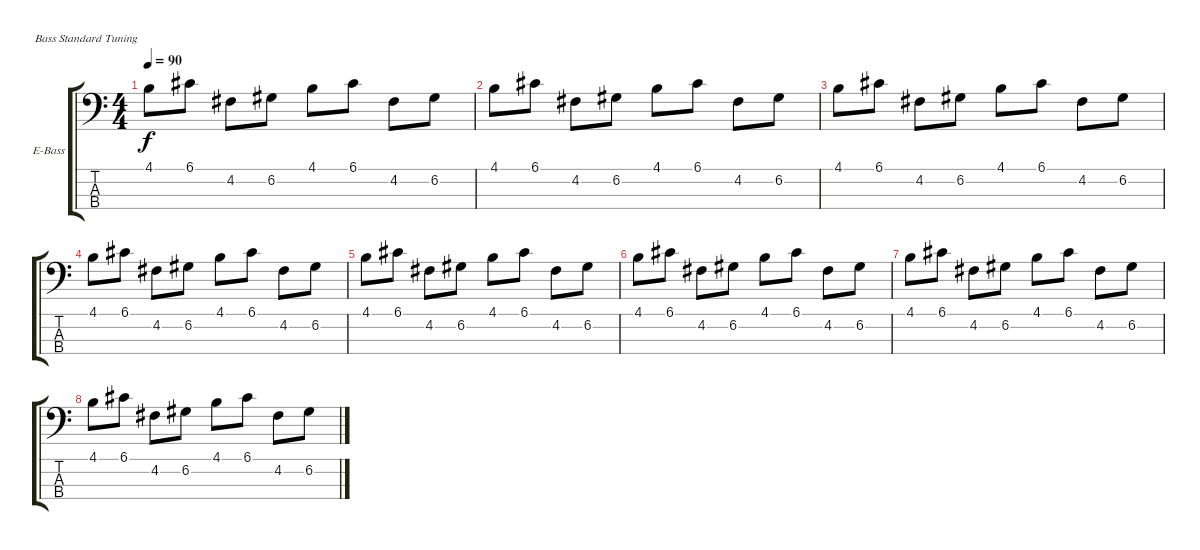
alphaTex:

\bracketExtendMode groupsimilarinstruments
\firstSystemTrackNameOrientation horizontal
\otherSystemsTrackNameOrientation horizontal
\track ("bass" "E-Bass") {instrument electricbassfinger}
\staff {score tabs}
\tuning (G2 D2 A1 E1)
\ts (4 4)
\tempo 90
\clef f4
\ks c
4.1.8{dy f} 6.1.8 4.2.8 6.2.8 4.1.8 6.1.8 4.2.8 6.2.8 |
4.1.8 6.1.8 4.2.8 6.2.8 4.1.8 6.1.8 4.2.8 6.2.8 |
4.1.8 6.1.8 4.2.8 6.2.8 4.1.8 6.1.8 4.2.8 6.2.8 |
4.1.8 6.1.8 4.2.8 6.2.8 4.1.8 6.1.8 4.2.8 6.2.8 |
4.1.8 6.1.8 4.2.8 6.2.8 4.1.8 6.1.8 4.2.8 6.2.8 |
4.1.8 6.1.8 4.2.8 6.2.8 4.1.8 6.1.8 4.2.8 6.2.8 |
4.1.8 6.1.8 4.2.8 6.2.8 4.1.8 6.1.8 4.2.8 6.2.8 |
4.1.8 6.1.8 4.2.8 6.2.8 4.1.8 6.1.8 4.2.8 6.2.8
